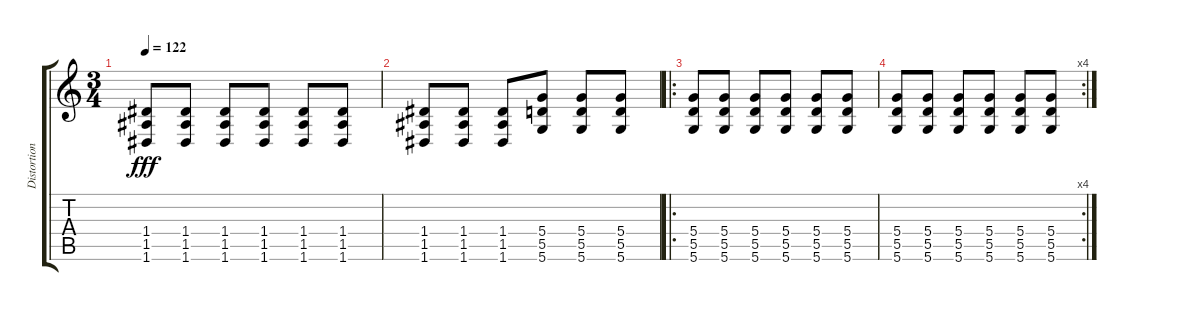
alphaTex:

\track ("Distortion Guitar 1" "Distortion") {instrument distortionguitar}
\staff {score tabs}
\tuning (E4 B3 G3 D3 A2 D2) {hide}
\ts (3 4)
\tempo 122
\clef g2
\ks c
(1.4 1.5 1.6).8{dy fff} (1.4 1.5 1.6).8 (1.4 1.5 1.6).8 (1.4 1.5 1.6).8 (1.4 1.5 1.6).8 (1.4 1.5 1.6).8 |
(1.4 1.5 1.6).8 (1.4 1.5 1.6).8 (1.4 1.5 1.6).8 (5.4 5.5 5.6).8 (5.4 5.5 5.6).8 (5.4 5.5 5.6).8 |
\ro
(5.4 5.5 5.6).8 (5.4 5.5 5.6).8 (5.4 5.5 5.6).8 (5.4 5.5 5.6).8 (5.4 5.5 5.6).8 (5.4 5.5 5.6).8 |
\rc 4
(5.4 5.5 5.6).8 (5.4 5.5 5.6).8 (5.4 5.5 5.6).8 (5.4 5.5 5.6).8 (5.4 5.5 5.6).8 (5.4 5.5 5.6).8
